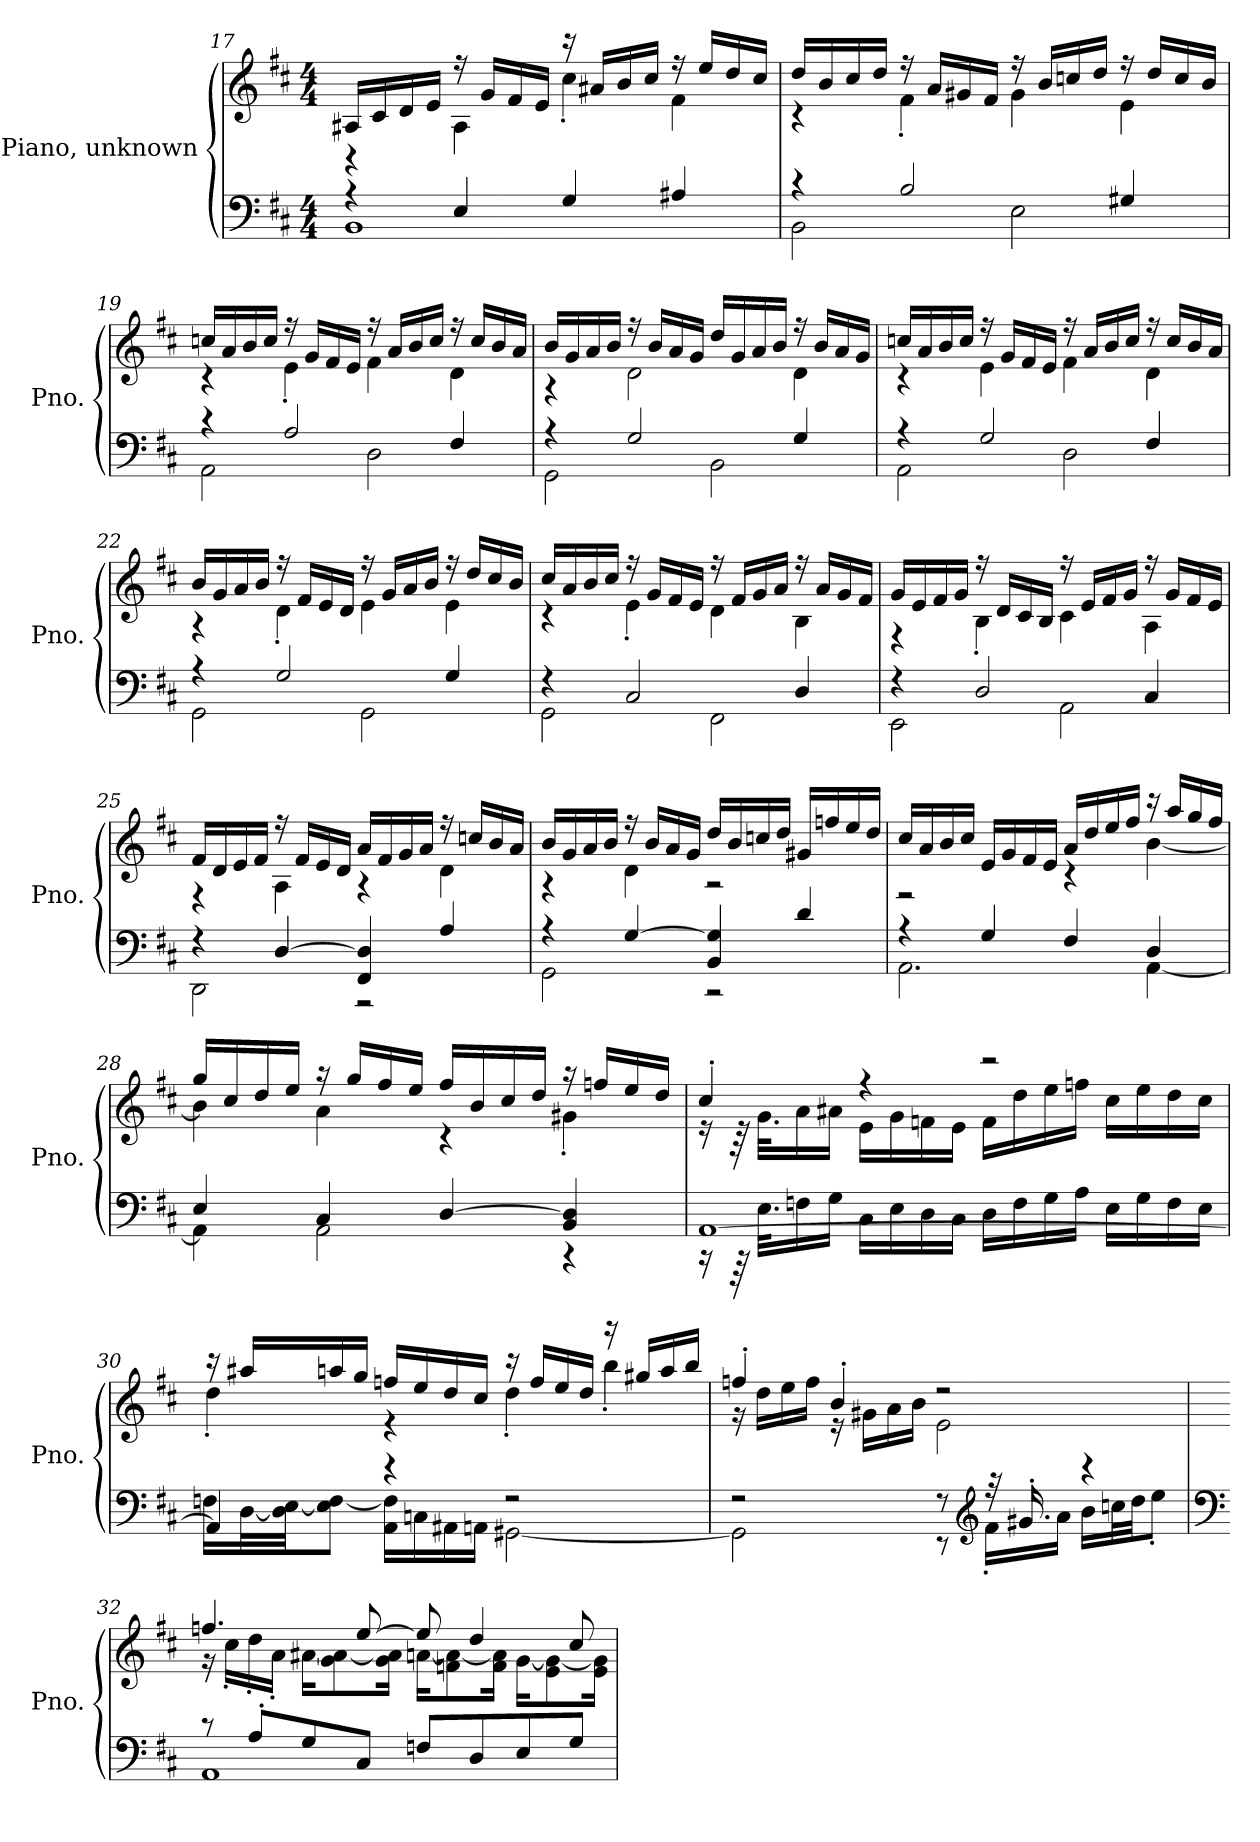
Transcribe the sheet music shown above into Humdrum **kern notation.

**kern	**kern
*part1	*part1
*staff2	*staff1
*I"Piano, unknown	*
*I'Pno.	*
!!LO:LB:g=z
*clefF4	*clefG2
*k[f#c#]	*k[f#c#]
*M4/4	*M4/4
=17	=17
*^	*^
4r	1BB	16A#X/LL	4r
.	.	16c#/	.
.	.	16d/	.
.	.	16e/JJ	.
4E/	.	16r	4A#\
.	.	16g/LL	.
.	.	16f#/	.
.	.	16e/JJ	.
4G/	.	16r	4cc#'\
.	.	16a#X/LL	.
.	.	16b/	.
.	.	16cc#/JJ	.
4A#X/	.	16r	4f#\
.	.	16ee/LL	.
.	.	16dd/	.
.	.	16cc#/JJ	.
=18	=18	=18	=18
4r	2BB\	16dd/LL	4r
.	.	16b/	.
.	.	16cc#/	.
.	.	16dd/JJ	.
2B/	.	16r	4f#'\
.	.	16a/LL	.
.	.	16g#X/	.
.	.	16f#/JJ	.
.	2E\	16r	4g#\
.	.	16b/LL	.
.	.	16ccn/	.
.	.	16dd/JJ	.
4G#X/	.	16r	4e\
.	.	16dd/LL	.
.	.	16cc/	.
.	.	16b/JJ	.
!!LO:LB:g=z	!!
=19	=19	=19	=19
4r	2AA\	16ccn/LL	4r
.	.	16a/	.
.	.	16b/	.
.	.	16cc/JJ	.
2A/	.	16r	4e'\
.	.	16g/LL	.
.	.	16f#/	.
.	.	16e/JJ	.
.	2D\	16r	4f#\
.	.	16a/LL	.
.	.	16b/	.
.	.	16cc/JJ	.
4F#/	.	16r	4d\
.	.	16cc/LL	.
.	.	16b/	.
.	.	16a/JJ	.
=20	=20	=20	=20
4r	2GG\	16b/LL	4r
.	.	16g/	.
.	.	16a/	.
.	.	16b/JJ	.
2G/	.	16r	2d\
.	.	16b/LL	.
.	.	16a/	.
.	.	16g/JJ	.
.	2BB\	16dd/LL	.
.	.	16g/	.
.	.	16a/	.
.	.	16b/JJ	.
4G/	.	16r	4d\
.	.	16b/LL	.
.	.	16a/	.
.	.	16g/JJ	.
!!LO:LB:g=z	!!
=21	=21	=21	=21
4r	2AA\	16ccn/LL	4r
.	.	16a/	.
.	.	16b/	.
.	.	16cc/JJ	.
2G/	.	16r	4e\
.	.	16g/LL	.
.	.	16f#/	.
.	.	16e/JJ	.
.	2D\	16r	4f#\
.	.	16a/LL	.
.	.	16b/	.
.	.	16cc/JJ	.
4F#/	.	16r	4d\
.	.	16cc/LL	.
.	.	16b/	.
.	.	16a/JJ	.
=22	=22	=22	=22
4r	2GG\	16b/LL	4r
.	.	16g/	.
.	.	16a/	.
.	.	16b/JJ	.
2G/	.	16r	4d'\
.	.	16f#/LL	.
.	.	16e/	.
.	.	16d/JJ	.
.	2GG\	16r	4e\
.	.	16g/LL	.
.	.	16a/	.
.	.	16b/JJ	.
4G/	.	16r	4e\
.	.	16dd/LL	.
.	.	16cc#/	.
.	.	16b/JJ	.
!!LO:LB:g=z	!!
=23	=23	=23	=23
4r	2GG\	16cc#/LL	4r
.	.	16a/	.
.	.	16b/	.
.	.	16cc#/JJ	.
2C#/	.	16r	4e'\
.	.	16g/LL	.
.	.	16f#/	.
.	.	16e/JJ	.
.	2FF#\	16r	4d\
.	.	16f#/LL	.
.	.	16g/	.
.	.	16a/JJ	.
4D/	.	16r	4B\
.	.	16a/LL	.
.	.	16g/	.
.	.	16f#/JJ	.
=24	=24	=24	=24
4r	2EE\	16g/LL	4r
.	.	16e/	.
.	.	16f#/	.
.	.	16g/JJ	.
2D/	.	16r	4B'\
.	.	16d/LL	.
.	.	16c#/	.
.	.	16B/JJ	.
.	2AA\	16r	4c#\
.	.	16e/LL	.
.	.	16f#/	.
.	.	16g/JJ	.
4C#/	.	16r	4A\
.	.	16g/LL	.
.	.	16f#/	.
.	.	16e/JJ	.
!!LO:PB:g=z	!!
=25	=25	=25	=25
4r	2DD\	16f#/LL	4r
.	.	16d/	.
.	.	16e/	.
.	.	16f#/JJ	.
[4D/	.	16r	4A\
.	.	16f#/LL	.
.	.	16e/	.
.	.	16d/JJ	.
4FF#/ 4D/]	2r	16a/LL	4r
.	.	16f#/	.
.	.	16g/	.
.	.	16a/JJ	.
4A/	.	16r	4d\
.	.	16ccn/LL	.
.	.	16b/	.
.	.	16a/JJ	.
=26	=26	=26	=26
4r	2GG\	16b/LL	4r
.	.	16g/	.
.	.	16a/	.
.	.	16b/JJ	.
[4G/	.	16r	4d\
.	.	16b/LL	.
.	.	16a/	.
.	.	16g/JJ	.
4BB/ 4G/]	2r	16dd/LL	2r
.	.	16b/	.
.	.	16ccn/	.
.	.	16dd/JJ	.
4d/	.	16g#X/LL	.
.	.	16ffn/	.
.	.	16ee/	.
.	.	16dd/JJ	.
!!LO:LB:g=z	!!
=27	=27	=27	=27
4r	2.AA\	16cc#/LL	2r
.	.	16a/	.
.	.	16b/	.
.	.	16cc#/JJ	.
4G/	.	16e/LL	.
.	.	16g/	.
.	.	16f#/	.
.	.	16e/JJ	.
4F#/	.	16a/LL	4r
.	.	16dd/	.
.	.	16ee/	.
.	.	16ff#/JJ	.
4D/	[4AA\	16r	[4b\
.	.	16aa/LL	.
.	.	16gg/	.
.	.	16ff#/JJ	.
=28	=28	=28	=28
4E/	4AA\]	16gg/LL	4b\]
.	.	16cc#/	.
.	.	16dd/	.
.	.	16ee/JJ	.
4C#/	2AA\	16r	4a\
.	.	16gg/LL	.
.	.	16ff#/	.
.	.	16ee/JJ	.
[4D/	.	16ff#/LL	4r
.	.	16b/	.
.	.	16cc#/	.
.	.	16dd/JJ	.
4BB/ 4D/]	4r	16r	4g#X'\
.	.	16ffn/LL	.
.	.	16ee/	.
.	.	16dd/JJ	.
!!LO:LB:g=z	!!
=29	=29	=29	=29
[1AA	16r	4cc#'/	16r
.	64r	.	64r
.	32.E\KLL	.	32.g\KLL
.	16Fn\	.	16a\
.	16G\JJ	.	16a#X\JJ
.	16C#\LL	4r	16e\LL
.	16E\	.	16g\
.	16D\	.	16fn\
.	16C#\JJ	.	16e\JJ
.	16D\LL	2r	16f\LL
.	16F\	.	16dd\
.	16G\	.	16ee\
.	16A\JJ	.	16ffn\JJ
.	16E\LL	.	16cc#\LL
.	16G\	.	16ee\
.	16F\	.	16dd\
.	16E\JJ	.	16cc#\JJ
=30	=30	=30	=30
4AA/]	16Fn\LL	16r	4dd'\
.	[32D\L	16aa#X/LL	.
.	32D\] [32E\JJ	.	.
.	8E\] [8F\J	16aan/	.
.	.	16gg/JJ	.
4r	16AA\ 16F\]LL	16ffn/LL	4r
.	16Cn\	16ee/	.
.	16AA#X\	16dd/	.
.	16AAn\JJ	16cc#/JJ	.
2r	[2GG#X\	16r	4dd'\
.	.	16ff/LL	.
.	.	16ee/	.
.	.	16dd/JJ	.
.	.	16r	4bb'\
.	.	16gg#X/LL	.
.	.	16aa/	.
.	.	16bb/JJ	.
!!LO:LB:g=z	!!
=31	=31	=31	=31
2r	2GG#\]	4ffn'/	16r
.	.	.	16dd\LL
.	.	.	16ee\
.	.	.	16ff\JJ
.	.	4b'/	16r
.	.	.	16g#X\LL
.	.	.	16a\
.	.	.	16b\JJ
8r	8r	2r	2e\
*clefG2	*	*	*
32r	16f#'\LL	.	.
16.g#X'/	.	.	.
.	16a\JJ	.	.
4r	16b\LL	.	.
.	32ccn\L	.	.
.	32dd\JJ	.	.
.	8ee'\J	.	.
!!LO:LB:g=z	!!
=32	=32	=32	=32
*clefF4	*	*	*
8r	1AA	4.ffn/	16r
.	.	.	16cc#'\LL
8A'/L	.	.	16dd'\
.	.	.	16a'\JJ
8G/	.	.	[16a#X\KL
.	.	.	8g\ 8a#\_
8C#/J	.	[8ee/	.
.	.	.	16g\ 16a#\]Jk
8Fn/L	.	8ee/]	[16an\KL
.	.	.	8fn\ 8a\_
8D/	.	4dd/	.
.	.	.	16f\ 16a\]Jk
8E/	.	.	[16g\KL
.	.	.	8e\ 8g\_
8G/J	.	8cc#/	.
.	.	.	16e\ 16g\]Jk
*v	*v	*	*
*	*v	*v
=	=
*-	*-
